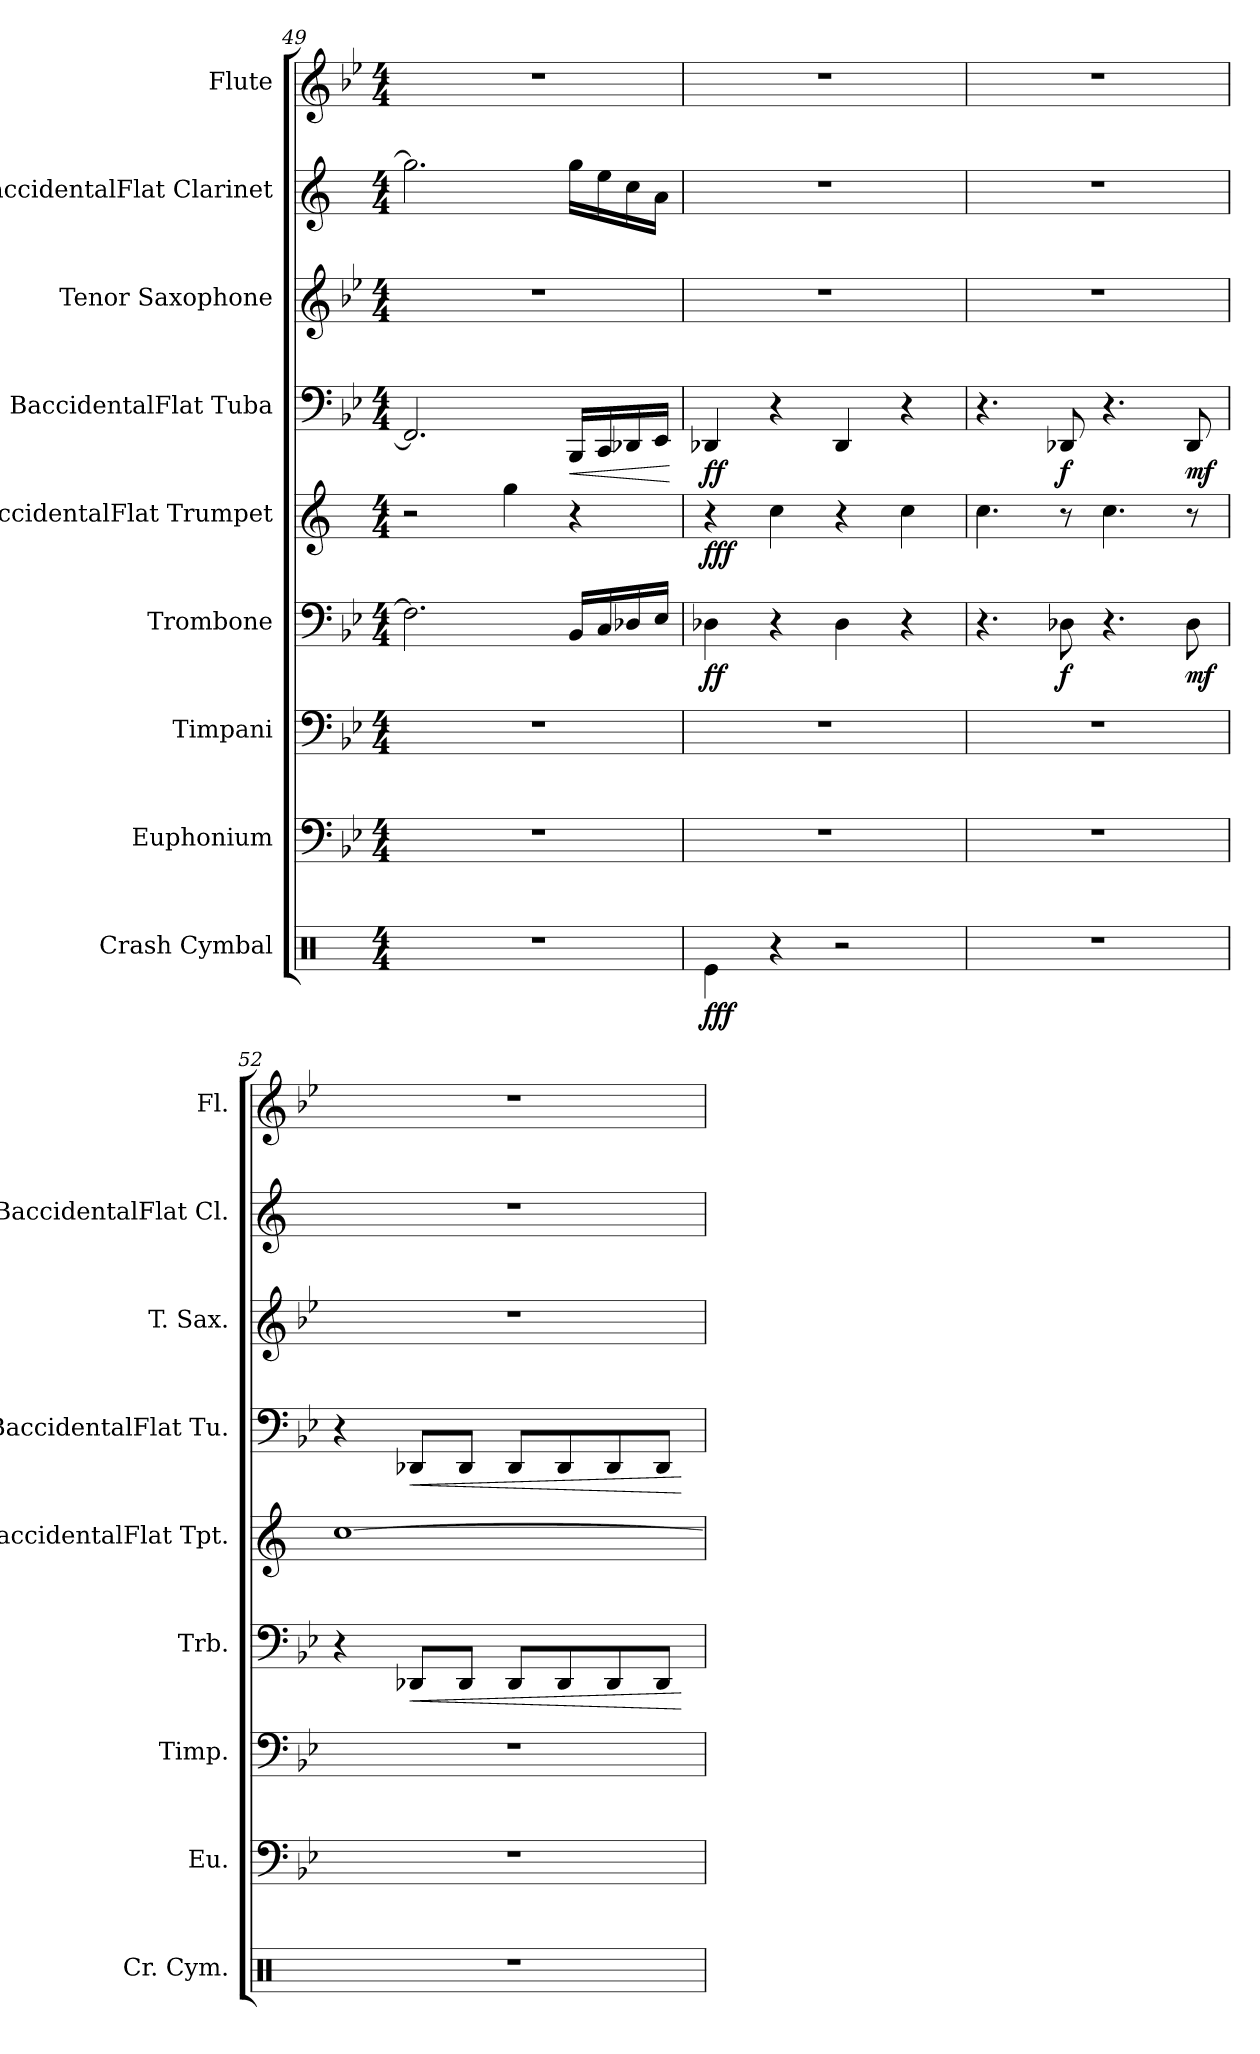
**kern	**dynam	**kern	**kern	**kern	**dynam	**kern	**dynam	**kern	**dynam	**kern	**kern	**kern
*part9	*part9	*part8	*part7	*part6	*part6	*part5	*part5	*part4	*part4	*part3	*part2	*part1
*staff9	*staff9	*staff8	*staff7	*staff6	*staff6	*staff5	*staff5	*staff4	*staff4	*staff3	*staff2	*staff1
*I"Crash Cymbal	*	*I"Euphonium	*I"Timpani	*I"Trombone	*	*I"BaccidentalFlat Trumpet	*	*I"BaccidentalFlat Tuba	*	*I"Tenor Saxophone	*I"BaccidentalFlat Clarinet	*I"Flute
*I'Cr. Cym.	*	*I'Eu.	*I'Timp.	*I'Trb.	*	*I'BaccidentalFlat Tpt.	*	*I'BaccidentalFlat Tu.	*	*I'T. Sax.	*I'BaccidentalFlat Cl.	*I'Fl.
*clefX	*	*clefF4	*clefF4	*clefF4	*	*clefG2	*	*clefF4	*	*clefG2	*clefG2	*clefG2
*	*	*	*	*	*	*ITrd1c2	*	*	*	*ITrd8c14	*ITrd1c2	*
*k[]	*	*k[b-e-]	*k[b-e-]	*k[b-e-]	*	*k[b-e-]	*	*k[b-e-]	*	*k[b-e-]	*k[b-e-]	*k[b-e-]
*M4/4	*	*M4/4	*M4/4	*M4/4	*	*M4/4	*	*M4/4	*	*M4/4	*M4/4	*M4/4
=49	=49	=49	=49	=49	=49	=49	=49	=49	=49	=49	=49	=49
1r	.	1r	1r	2.F\]	.	2r	.	2.FF/]	.	1r	2.ff\]	1r
.	.	.	.	.	.	4ff\	.	.	.	.	.	.
!	!	!	!	!	!	!	!	!	!LO:HP:b	!	!	!
.	.	.	.	16BB-/LL	.	4r	.	16BBB-/LL	<	.	16ff\LL	.
.	.	.	.	16C/	.	.	.	16CC/	.	.	16dd\	.
.	.	.	.	16D-X/	.	.	.	16DD-X/	.	.	16b-\	.
.	.	.	.	16E-/JJ	.	.	.	16EE-/JJ	.	.	16g\JJ	.
.	.	.	.	.	.	.	.	.	[	.	.	.
=50	=50	=50	=50	=50	=50	=50	=50	=50	=50	=50	=50	=50
!	!LO:DY:b	!	!	!	!LO:DY:b	!	!LO:DY:b	!	!LO:DY:b	!	!	!
4Re\	fff	1r	1r	4D-X\	ff	4r	fff	4DD-X/	ff	1r	1r	1r
4r	.	.	.	4r	.	4b-\	.	4r	.	.	.	.
2r	.	.	.	4D-\	.	4r	.	4DD-/	.	.	.	.
.	.	.	.	4r	.	4b-\	.	4r	.	.	.	.
=51	=51	=51	=51	=51	=51	=51	=51	=51	=51	=51	=51	=51
1r	.	1r	1r	4.r	.	4.b-\	.	4.r	.	1r	1r	1r
!	!	!	!	!	!LO:DY:b	!	!	!	!LO:DY:b	!	!	!
.	.	.	.	8D-X\	f	8r	.	8DD-X/	f	.	.	.
.	.	.	.	4.r	.	4.b-\	.	4.r	.	.	.	.
!	!	!	!	!	!LO:DY:b	!	!	!	!LO:DY:b	!	!	!
.	.	.	.	8D-\	mf	8r	.	8DD-/	mf	.	.	.
!!LO:PB:g=z
=52	=52	=52	=52	=52	=52	=52	=52	=52	=52	=52	=52	=52
1r	.	1r	1r	4r	.	[1b-	.	4r	.	1r	1r	1r
!	!	!	!	!	!LO:HP:b	!	!	!	!LO:HP:b	!	!	!
.	.	.	.	8DD-X/L	<	.	.	8DD-X/L	<	.	.	.
.	.	.	.	8DD-/J	.	.	.	8DD-/J	.	.	.	.
.	.	.	.	8DD-/L	.	.	.	8DD-/L	.	.	.	.
.	.	.	.	8DD-/	.	.	.	8DD-/	.	.	.	.
.	.	.	.	8DD-/	.	.	.	8DD-/	.	.	.	.
.	.	.	.	8DD-/J	.	.	.	8DD-/J	.	.	.	.
.	.	.	.	.	[	.	.	.	[	.	.	.
=	=	=	=	=	=	=	=	=	=	=	=	=
*-	*-	*-	*-	*-	*-	*-	*-	*-	*-	*-	*-	*-
